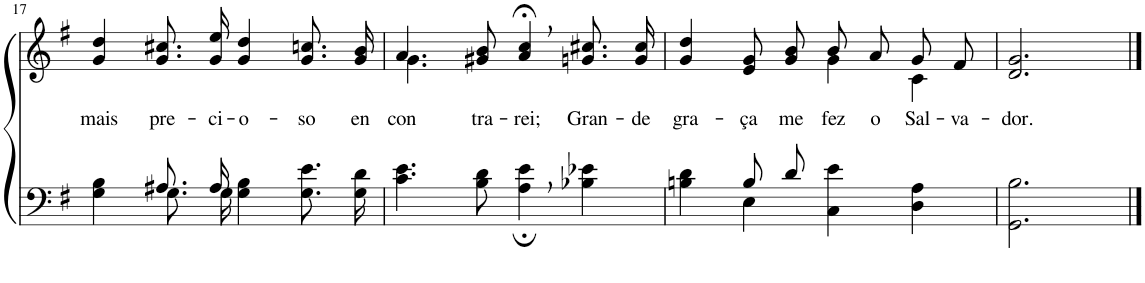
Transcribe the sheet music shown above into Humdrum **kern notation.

**kern	**kern	**text
*part2	*part1	*part1
*staff2	*staff1	*staff1
*I"Parte III e IV	*I"Parte I e II	*
!!LO:PB:g=z
*clefF4	*clefG2	*
*Trd1c2	*Trd1c2	*
*k[f#]	*k[f#]	*
*M4/4	*M4/4	*
=17	=17	=17
*^	*	*
!	!	!	!LO:LY:b
4G\ 4B\	4ryy	4g/ 4dd/	mais
!	!	!	!LO:LY:b
8.G\L	8.A#X/L	8.g\ 8.cc#X\L	pre-
!	!	!	!LO:LY:b
16G\Jk	16A#/Jk	16g\ 16ee\Jk	-ci-
!	!	!	!LO:LY:b
4G\ 4B\	2ryy	4g/ 4dd/	-o-
!	!	!	!LO:LY:b
8.G\ 8.e\L	.	8.g/ 8.ccn/L	-so
!	!	!	!LO:LY:b
16G\ 16d\Jk	.	16g/ 16b/Jk	en-
*v	*v	*	*
=18	=18	=18
*	*^	*
!	!	!	!LO:LY:b
4.c\ 4.e\	4.a/	4.g\	-con-
!	!	!	!LO:LY:b
8B\ 8d\	8g#X/ 8b/	2ryy	-tra-
!	!	!	!LO:LY:b
4A\;, 4e\;,	4a/;<, 4cc/;<,	.	-rei;
!	!	!	!LO:LY:b
4B-X\ 4e-X\	8.gn/ 8.cc#X/L	.	Gran-
.	.	8ryy	.
!	!	!	!LO:LY:b
.	16g/ 16cc#/Jk	.	-de
=19	=19	=19	=19
*^	*	*	*
!	!	!	!	!LO:LY:b
4ryy	4Bn\ 4d\	4g/ 4dd/	2ryy	gra-
!	!	!	!	!LO:LY:b
8B/L	4E\	8e/ 8g/L	.	-ça
!	!	!	!	!LO:LY:b
8d/J	.	8g/ 8b/J	.	me
!	!	!	!	!LO:LY:b
2ryy	4C\ 4e\	8b/L	4g\	fez
!	!	!	!	!LO:LY:b
.	.	8a/J	.	o
!	!	!	!	!LO:LY:b
.	4D\ 4A\	8g/L	4c\	Sal-
!	!	!	!	!LO:LY:b
.	.	8f#/J	.	-va-
*v	*v	*	*	*
*	*v	*v	*
=20	=20	=20
!	!	!LO:LY:b
2.GG\ 2.B\	2.d/ 2.g/	-dor.
==	==	==
*-	*-	*-
